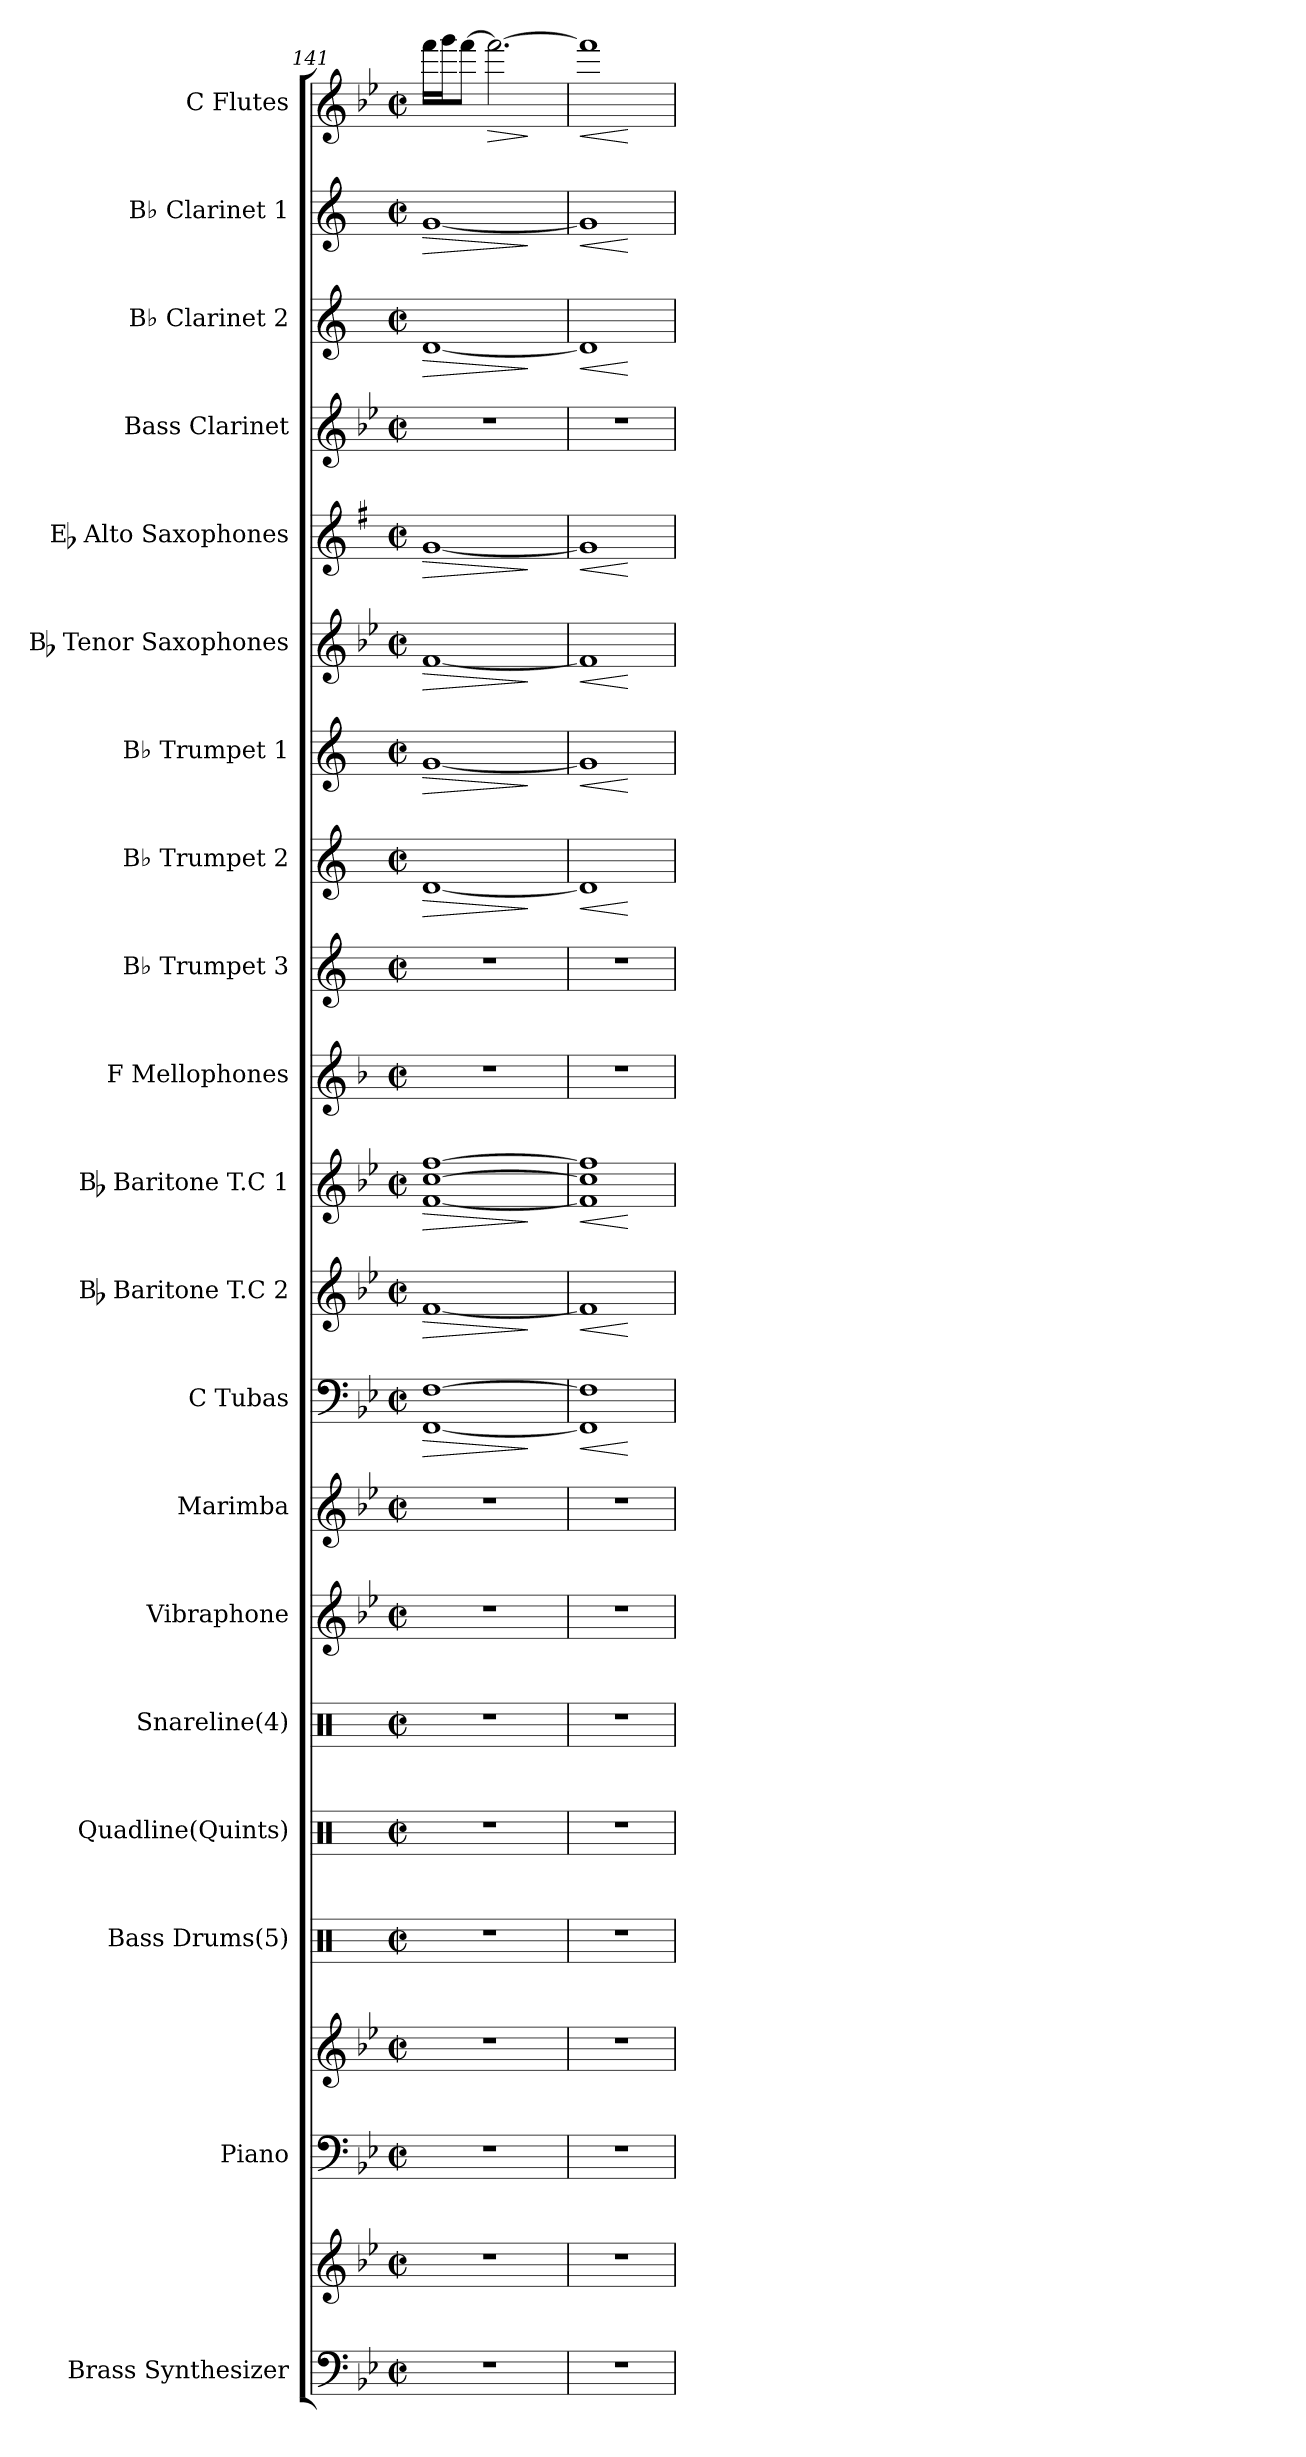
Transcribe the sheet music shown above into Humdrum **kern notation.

**kern	**kern	**kern	**kern	**kern	**kern	**kern	**kern	**kern	**kern	**dynam	**kern	**dynam	**kern	**dynam	**kern	**kern	**kern	**dynam	**kern	**dynam	**kern	**dynam	**kern	**dynam	**kern	**kern	**dynam	**kern	**dynam	**kern	**dynam
*part20	*part20	*part19	*part19	*part18	*part17	*part16	*part15	*part14	*part13	*part13	*part12	*part12	*part11	*part11	*part10	*part9	*part8	*part8	*part7	*part7	*part6	*part6	*part5	*part5	*part4	*part3	*part3	*part2	*part2	*part1	*part1
*staff22	*staff21	*staff20	*staff19	*staff18	*staff17	*staff16	*staff15	*staff14	*staff13	*staff13	*staff12	*staff12	*staff11	*staff11	*staff10	*staff9	*staff8	*staff8	*staff7	*staff7	*staff6	*staff6	*staff5	*staff5	*staff4	*staff3	*staff3	*staff2	*staff2	*staff1	*staff1
*I"Brass Synthesizer	*	*I"Piano	*	*I"Bass Drums(5)	*I"Quadline(Quints)	*I"Snareline(4)	*I"Vibraphone	*I"Marimba	*I"C Tubas	*	*I"Bb Baritone T.C 2	*	*I"Bb Baritone T.C 1	*	*I"F Mellophones	*I"B♭ Trumpet 3	*I"B♭ Trumpet 2	*	*I"B♭ Trumpet 1	*	*I"Bb Tenor Saxophones	*	*I"Eb Alto Saxophones	*	*I"Bass Clarinet	*I"B♭ Clarinet 2	*	*I"B♭ Clarinet 1	*	*I"C Flutes	*
*I'Synth.	*	*I'Pno.	*	*I'BD	*	*	*	*I'Marimba	*I'Tubas	*	*I'Baritone T.C 2	*	*I'Baritone T.C 1	*	*I'Mello	*I'B♭ Tpt. 3	*I'B♭ Tpt. 2	*	*I'B♭ Tpt. 1	*	*I'Tenor Saxes	*	*I'Alto Saxes	*	*I'B. Cl.	*I'B♭ Cl. 2	*	*I'B♭ Cl. 1	*	*I'Flutes	*
*clefF4	*clefG2	*clefF4	*clefG2	*clefX	*clefX	*clefX	*clefG2	*clefG2	*clefF4	*	*clefG2	*	*clefG2	*	*clefG2	*clefG2	*clefG2	*	*clefG2	*	*clefG2	*	*clefG2	*	*clefG2	*clefG2	*	*clefG2	*	*clefG2	*
*	*	*	*	*	*	*	*	*	*	*	*ITrd8c14	*	*ITrd8c14	*	*ITrd4c7	*ITrd1c2	*ITrd1c2	*	*ITrd1c2	*	*ITrd8c14	*	*ITrd5c9	*	*ITrd8c14	*ITrd1c2	*	*ITrd1c2	*	*	*
*k[b-e-]	*k[b-e-]	*k[b-e-]	*k[b-e-]	*k[]	*k[]	*k[]	*k[b-e-]	*k[b-e-]	*k[b-e-]	*	*k[b-e-]	*	*k[b-e-]	*	*k[b-e-]	*k[b-e-]	*k[b-e-]	*	*k[b-e-]	*	*k[b-e-]	*	*k[b-e-]	*	*k[b-e-]	*k[b-e-]	*	*k[b-e-]	*	*k[b-e-]	*
*M2/2	*M2/2	*M2/2	*M2/2	*M2/2	*M2/2	*M2/2	*M2/2	*M2/2	*M2/2	*	*M2/2	*	*M2/2	*	*M2/2	*M2/2	*M2/2	*	*M2/2	*	*M2/2	*	*M2/2	*	*M2/2	*M2/2	*	*M2/2	*	*M2/2	*
*met(c|)	*met(c|)	*met(c|)	*met(c|)	*met(c|)	*met(c|)	*met(c|)	*met(c|)	*met(c|)	*met(c|)	*	*met(c|)	*	*met(c|)	*	*met(c|)	*met(c|)	*met(c|)	*	*met(c|)	*	*met(c|)	*	*met(c|)	*	*met(c|)	*met(c|)	*	*met(c|)	*	*met(c|)	*
=141	=141	=141	=141	=141	=141	=141	=141	=141	=141	=141	=141	=141	=141	=141	=141	=141	=141	=141	=141	=141	=141	=141	=141	=141	=141	=141	=141	=141	=141	=141	=141
!	!	!	!	!	!	!	!	!	!	!LO:HP:b	!	!LO:HP:b	!	!LO:HP:b	!	!	!	!LO:HP:b	!	!LO:HP:b	!	!LO:HP:b	!	!LO:HP:b	!	!	!LO:HP:b	!	!LO:HP:b	!	!
*	*	*	*	*	*	*	*	*	*	*	*	*	*^	*	*	*	*	*	*	*	*	*	*	*	*	*	*	*	*	*	*
1r	1r	1r	1r	1r	1r	1r	1r	1r	[1FF [1F	>	[1F	>	[1c [1f	[1F	>	1r	1r	[1c	>	[1f	>	[1F	>	[1B-	>	1r	[1c	>	[1f	>	16fff\LL	.
.	.	.	.	.	.	.	.	.	.	.	.	.	.	.	.	.	.	.	.	.	.	.	.	.	.	.	.	.	.	.	16ggg\J	.
.	.	.	.	.	.	.	.	.	.	.	.	.	.	.	.	.	.	.	.	.	.	.	.	.	.	.	.	.	.	.	[8fff\J	.
!	!	!	!	!	!	!	!	!	!	!	!	!	!	!	!	!	!	!	!	!	!	!	!	!	!	!	!	!	!	!	!	!LO:HP:b
.	.	.	.	.	.	.	.	.	.	.	.	.	.	.	.	.	.	.	.	.	.	.	.	.	.	.	.	.	.	.	2.fff\_	>
*	*	*	*	*	*	*	*	*	*	*	*	*	*v	*v	*	*	*	*	*	*	*	*	*	*	*	*	*	*	*	*	*	*
.	.	.	.	.	.	.	.	.	.	]	.	]	.	]	.	.	.	]	.	]	.	]	.	]	.	.	]	.	]	.	]
=142	=142	=142	=142	=142	=142	=142	=142	=142	=142	=142	=142	=142	=142	=142	=142	=142	=142	=142	=142	=142	=142	=142	=142	=142	=142	=142	=142	=142	=142	=142	=142
!	!	!	!	!	!	!	!	!	!	!LO:HP:b	!	!LO:HP:b	!	!LO:HP:b	!	!	!	!LO:HP:b	!	!LO:HP:b	!	!LO:HP:b	!	!LO:HP:b	!	!	!LO:HP:b	!	!LO:HP:b	!	!LO:HP:b
*	*	*	*	*	*	*	*	*	*	*	*	*	*^	*	*	*	*	*	*	*	*	*	*	*	*	*	*	*	*	*	*
1r	1r	1r	1r	1r	1r	1r	1r	1r	1FF] 1F]	<	1F]	<	1c] 1f]	1F]	<	1r	1r	1c]	<	1f]	<	1F]	<	1B-]	<	1r	1c]	<	1f]	<	1fff]	<
*	*	*	*	*	*	*	*	*	*	*	*	*	*v	*v	*	*	*	*	*	*	*	*	*	*	*	*	*	*	*	*	*	*
.	.	.	.	.	.	.	.	.	.	[	.	[	.	[	.	.	.	[	.	[	.	[	.	[	.	.	[	.	[	.	[
=	=	=	=	=	=	=	=	=	=	=	=	=	=	=	=	=	=	=	=	=	=	=	=	=	=	=	=	=	=	=	=
*-	*-	*-	*-	*-	*-	*-	*-	*-	*-	*-	*-	*-	*-	*-	*-	*-	*-	*-	*-	*-	*-	*-	*-	*-	*-	*-	*-	*-	*-	*-	*-
